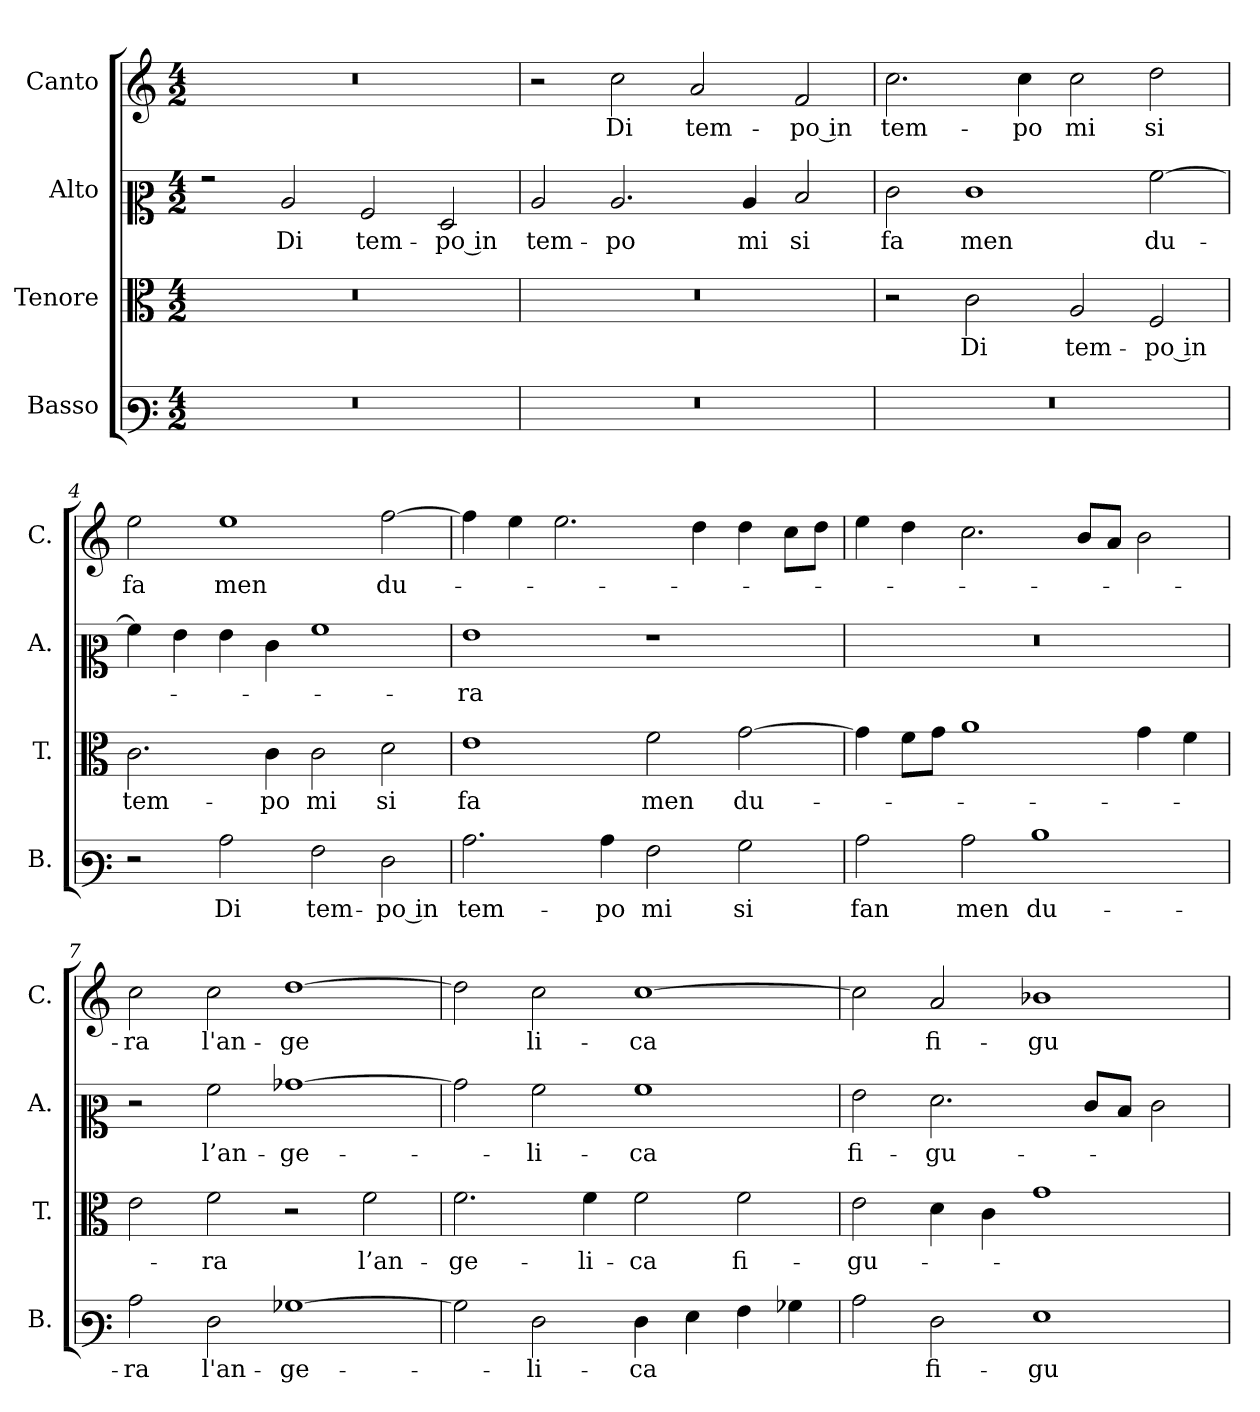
**kern	**text	**kern	**text	**kern	**text	**kern	**text
*part4	*part4	*part3	*part3	*part2	*part2	*part1	*part1
*staff4	*staff4	*staff3	*staff3	*staff2	*staff2	*staff1	*staff1
*I"Basso	*	*I"Tenore	*	*I"Alto	*	*I"Canto	*
*I'B.	*	*I'T.	*	*I'A.	*	*I'C.	*
*clefF3	*	*clefC3	*	*clefC2	*	*clefG2	*
*k[]	*	*k[]	*	*k[]	*	*k[]	*
*M4/2	*	*M4/2	*	*M4/2	*	*M4/2	*
=1	=1	=1	=1	=1	=1	=1	=1
0r	.	0r	.	2rg	.	0r	.
.	.	.	.	2c/	Di	.	.
.	.	.	.	2A/	tem-	.	.
.	.	.	.	2F/	-po in	.	.
=2	=2	=2	=2	=2	=2	=2	=2
0r	.	0r	.	2c/	tem-	2r	.
.	.	.	.	2.c/	-po	2cc\	Di
.	.	.	.	.	.	2a/	tem-
.	.	.	.	4c/	mi	.	.
.	.	.	.	2d/	si	2f/	-po in
=3	=3	=3	=3	=3	=3	=3	=3
0r	.	2r	.	2e\	fa	2.cc\	tem-
.	.	2c\	Di	1e	men	.	.
.	.	.	.	.	.	4cc\	-po
.	.	2A/	tem-	.	.	2cc\	mi
.	.	2F/	-po in	[2a\	du-	2dd\	si
=4	=4	=4	=4	=4	=4	=4	=4
2r	.	2.c\	tem-	4a\]	.	2ee\	fa
.	.	.	.	4g\	.	.	.
2c\	Di	.	.	4g\	.	1ee	men
.	.	4c\	-po	4e\	.	.	.
2A\	tem-	2c\	mi	1a	.	.	.
2F\	-po in	2d\	si	.	.	[2ff\	du-
!!LO:LB:g=z
=5	=5	=5	=5	=5	=5	=5	=5
2.c\	tem-	1e	fa	1g	-ra	4ff\]	.
.	.	.	.	.	.	4ee\	.
.	.	.	.	.	.	2.ee\	.
4c\	-po	.	.	.	.	.	.
2A\	mi	2f\	men	1r	.	.	.
.	.	.	.	.	.	4dd\	.
2B\	si	[2g\	du-	.	.	4dd\	.
.	.	.	.	.	.	8cc\L	.
.	.	.	.	.	.	8dd\J	.
=6	=6	=6	=6	=6	=6	=6	=6
2c\	fan	4g\]	.	0r	.	4ee\	.
.	.	8f\L	.	.	.	4dd\	.
.	.	8g\J	.	.	.	.	.
2c\	men	1a	.	.	.	2.cc\	.
1d	du-	.	.	.	.	.	.
.	.	.	.	.	.	8b/L	.
.	.	.	.	.	.	8a/J	.
.	.	4g\	.	.	.	2b\	.
.	.	4f\	.	.	.	.	.
=7	=7	=7	=7	=7	=7	=7	=7
2c\	-ra	2e\	.	2r	.	2cc\	-ra
2F\	l'an-	2f\	-ra	2a\	l’an-	2cc\	l'an-
[1B-X	-ge-	2r	.	[1b-X	-ge-	[1dd	-ge
.	.	2f\	l’an-	.	.	.	.
=8	=8	=8	=8	=8	=8	=8	=8
2B-\]	.	2.f\	-ge-	2b-\]	.	2dd\]	.
2F\	-li-	.	.	2a\	-li-	2cc\	-li-
.	.	4f\	-li-	.	.	.	.
4F\	-ca	2f\	-ca	1a	-ca	[1cc	-ca
4G\	.	.	.	.	.	.	.
4A\	.	2f\	fi-	.	.	.	.
4B-X\	.	.	.	.	.	.	.
!!LO:LB:g=z
=9	=9	=9	=9	=9	=9	=9	=9
2c\	.	2e\	-gu-	2g\	fi-	2cc\]	.
2F\	fi-	4d\	.	2.f\	-gu-	2a/	fi-
.	.	4c\	.	.	.	.	.
1G	-gu-	1g	.	.	.	1b-X	-gu-
.	.	.	.	8e/L	.	.	.
.	.	.	.	8d/J	.	.	.
.	.	.	.	2e\	.	.	.
=	=	=	=	=	=	=	=
*-	*-	*-	*-	*-	*-	*-	*-
